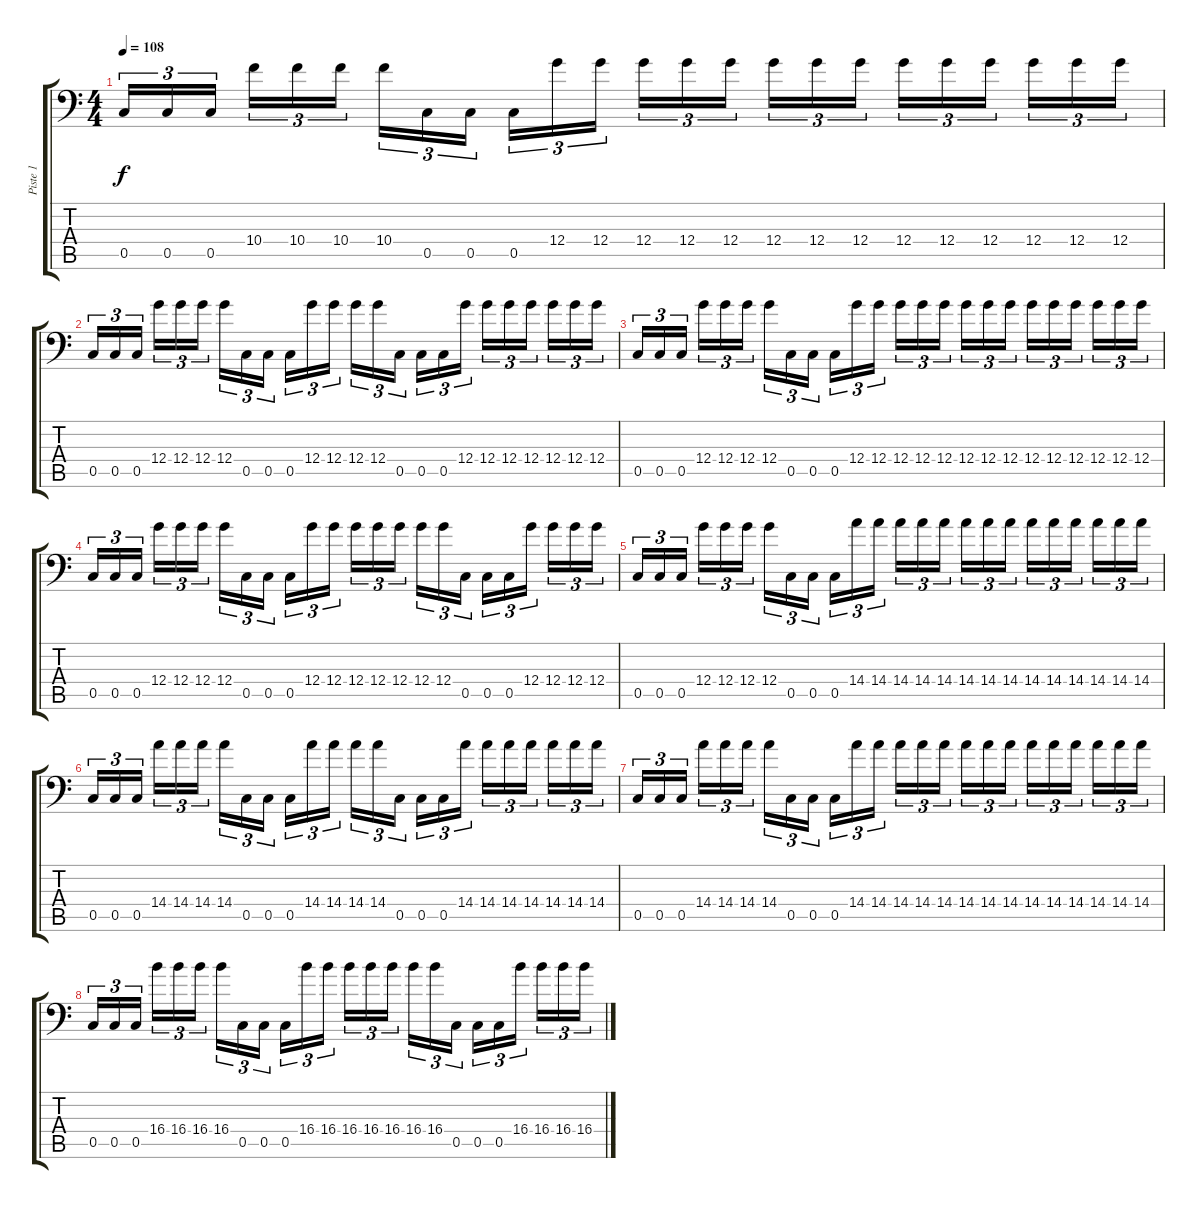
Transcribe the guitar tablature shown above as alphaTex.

\track ("Piste 1" "Piste 1") {instrument distortionguitar}
\staff {score tabs}
\tuning (C4 G3 C3 G2 C2 G1) {hide}
\ts (4 4)
\tempo 108
\clef f4
\ks c
0.5.16{tu (3 2) dy f} 0.5.16{tu (3 2)} 0.5.16{tu (3 2)} 10.4.16{tu (3 2)} 10.4.16{tu (3 2)} 10.4.16{tu (3 2)} 10.4.16{tu (3 2)} 0.5.16{tu (3 2)} 0.5.16{tu (3 2)} 0.5.16{tu (3 2)} 12.4.16{tu (3 2)} 12.4.16{tu (3 2)} 12.4.16{tu (3 2)} 12.4.16{tu (3 2)} 12.4.16{tu (3 2)} 12.4.16{tu (3 2)} 12.4.16{tu (3 2)} 12.4.16{tu (3 2)} 12.4.16{tu (3 2)} 12.4.16{tu (3 2)} 12.4.16{tu (3 2)} 12.4.16{tu (3 2)} 12.4.16{tu (3 2)} 12.4.16{tu (3 2)} |
0.5.16{tu (3 2)} 0.5.16{tu (3 2)} 0.5.16{tu (3 2)} 12.4.16{tu (3 2)} 12.4.16{tu (3 2)} 12.4.16{tu (3 2)} 12.4.16{tu (3 2)} 0.5.16{tu (3 2)} 0.5.16{tu (3 2)} 0.5.16{tu (3 2)} 12.4.16{tu (3 2)} 12.4.16{tu (3 2)} 12.4.16{tu (3 2)} 12.4.16{tu (3 2)} 0.5.16{tu (3 2)} 0.5.16{tu (3 2)} 0.5.16{tu (3 2)} 12.4.16{tu (3 2)} 12.4.16{tu (3 2)} 12.4.16{tu (3 2)} 12.4.16{tu (3 2)} 12.4.16{tu (3 2)} 12.4.16{tu (3 2)} 12.4.16{tu (3 2)} |
0.5.16{tu (3 2)} 0.5.16{tu (3 2)} 0.5.16{tu (3 2)} 12.4.16{tu (3 2)} 12.4.16{tu (3 2)} 12.4.16{tu (3 2)} 12.4.16{tu (3 2)} 0.5.16{tu (3 2)} 0.5.16{tu (3 2)} 0.5.16{tu (3 2)} 12.4.16{tu (3 2)} 12.4.16{tu (3 2)} 12.4.16{tu (3 2)} 12.4.16{tu (3 2)} 12.4.16{tu (3 2)} 12.4.16{tu (3 2)} 12.4.16{tu (3 2)} 12.4.16{tu (3 2)} 12.4.16{tu (3 2)} 12.4.16{tu (3 2)} 12.4.16{tu (3 2)} 12.4.16{tu (3 2)} 12.4.16{tu (3 2)} 12.4.16{tu (3 2)} |
0.5.16{tu (3 2)} 0.5.16{tu (3 2)} 0.5.16{tu (3 2)} 12.4.16{tu (3 2)} 12.4.16{tu (3 2)} 12.4.16{tu (3 2)} 12.4.16{tu (3 2)} 0.5.16{tu (3 2)} 0.5.16{tu (3 2)} 0.5.16{tu (3 2)} 12.4.16{tu (3 2)} 12.4.16{tu (3 2)} 12.4.16{tu (3 2)} 12.4.16{tu (3 2)} 12.4.16{tu (3 2)} 12.4.16{tu (3 2)} 12.4.16{tu (3 2)} 0.5.16{tu (3 2)} 0.5.16{tu (3 2)} 0.5.16{tu (3 2)} 12.4.16{tu (3 2)} 12.4.16{tu (3 2)} 12.4.16{tu (3 2)} 12.4.16{tu (3 2)} |
0.5.16{tu (3 2)} 0.5.16{tu (3 2)} 0.5.16{tu (3 2)} 12.4.16{tu (3 2)} 12.4.16{tu (3 2)} 12.4.16{tu (3 2)} 12.4.16{tu (3 2)} 0.5.16{tu (3 2)} 0.5.16{tu (3 2)} 0.5.16{tu (3 2)} 14.4.16{tu (3 2)} 14.4.16{tu (3 2)} 14.4.16{tu (3 2)} 14.4.16{tu (3 2)} 14.4.16{tu (3 2)} 14.4.16{tu (3 2)} 14.4.16{tu (3 2)} 14.4.16{tu (3 2)} 14.4.16{tu (3 2)} 14.4.16{tu (3 2)} 14.4.16{tu (3 2)} 14.4.16{tu (3 2)} 14.4.16{tu (3 2)} 14.4.16{tu (3 2)} |
0.5.16{tu (3 2)} 0.5.16{tu (3 2)} 0.5.16{tu (3 2)} 14.4.16{tu (3 2)} 14.4.16{tu (3 2)} 14.4.16{tu (3 2)} 14.4.16{tu (3 2)} 0.5.16{tu (3 2)} 0.5.16{tu (3 2)} 0.5.16{tu (3 2)} 14.4.16{tu (3 2)} 14.4.16{tu (3 2)} 14.4.16{tu (3 2)} 14.4.16{tu (3 2)} 0.5.16{tu (3 2)} 0.5.16{tu (3 2)} 0.5.16{tu (3 2)} 14.4.16{tu (3 2)} 14.4.16{tu (3 2)} 14.4.16{tu (3 2)} 14.4.16{tu (3 2)} 14.4.16{tu (3 2)} 14.4.16{tu (3 2)} 14.4.16{tu (3 2)} |
0.5.16{tu (3 2)} 0.5.16{tu (3 2)} 0.5.16{tu (3 2)} 14.4.16{tu (3 2)} 14.4.16{tu (3 2)} 14.4.16{tu (3 2)} 14.4.16{tu (3 2)} 0.5.16{tu (3 2)} 0.5.16{tu (3 2)} 0.5.16{tu (3 2)} 14.4.16{tu (3 2)} 14.4.16{tu (3 2)} 14.4.16{tu (3 2)} 14.4.16{tu (3 2)} 14.4.16{tu (3 2)} 14.4.16{tu (3 2)} 14.4.16{tu (3 2)} 14.4.16{tu (3 2)} 14.4.16{tu (3 2)} 14.4.16{tu (3 2)} 14.4.16{tu (3 2)} 14.4.16{tu (3 2)} 14.4.16{tu (3 2)} 14.4.16{tu (3 2)} |
0.5.16{tu (3 2)} 0.5.16{tu (3 2)} 0.5.16{tu (3 2)} 16.4.16{tu (3 2)} 16.4.16{tu (3 2)} 16.4.16{tu (3 2)} 16.4.16{tu (3 2)} 0.5.16{tu (3 2)} 0.5.16{tu (3 2)} 0.5.16{tu (3 2)} 16.4.16{tu (3 2)} 16.4.16{tu (3 2)} 16.4.16{tu (3 2)} 16.4.16{tu (3 2)} 16.4.16{tu (3 2)} 16.4.16{tu (3 2)} 16.4.16{tu (3 2)} 0.5.16{tu (3 2)} 0.5.16{tu (3 2)} 0.5.16{tu (3 2)} 16.4.16{tu (3 2)} 16.4.16{tu (3 2)} 16.4.16{tu (3 2)} 16.4.16{tu (3 2)}
